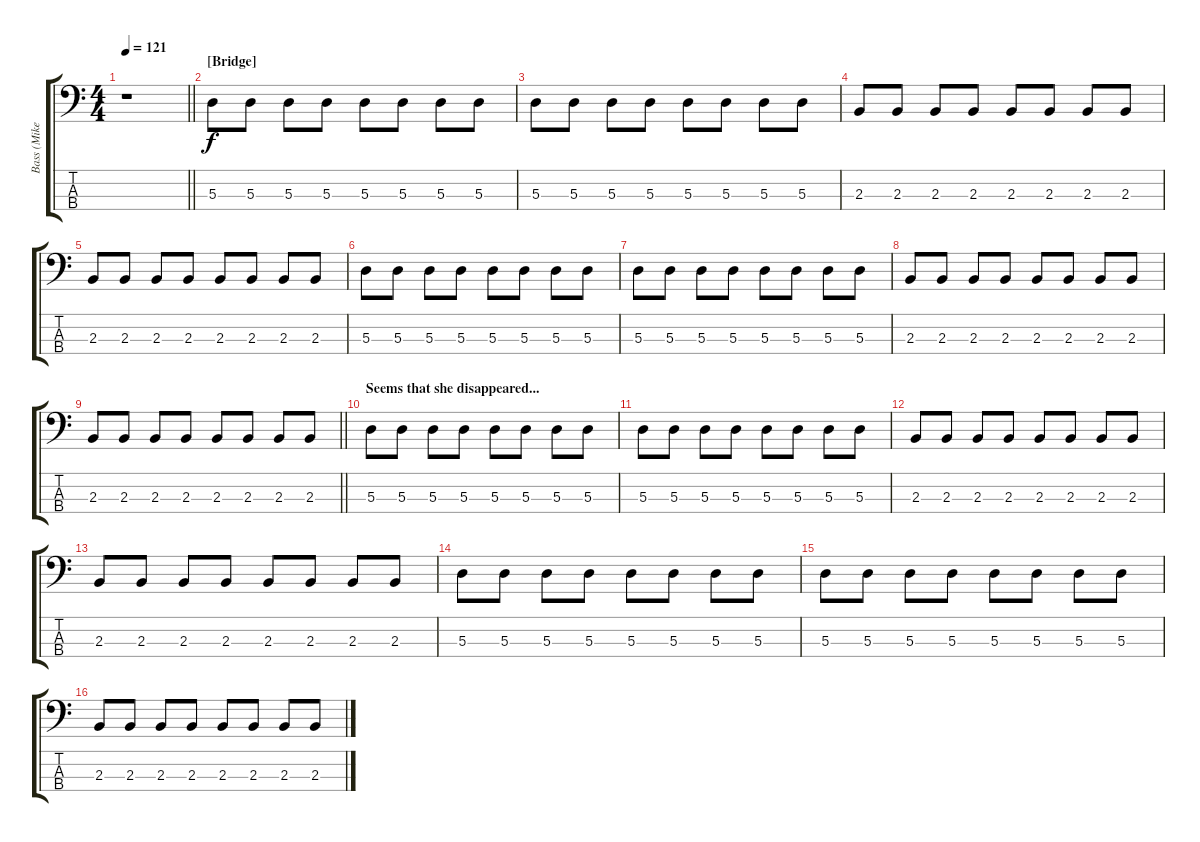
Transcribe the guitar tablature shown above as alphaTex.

\track ("Bass (Mike Dirnt)" "Bass (Mike") {instrument electricbassfinger}
\staff {score tabs}
\tuning (G2 D2 A1 D1) {hide}
\ts (4 4)
\tempo 121
\clef f4
\barLineRight lightlight
\ks c
r.1{dy f} |
\section ("" "[Bridge]")
5.3.8 5.3.8 5.3.8 5.3.8 5.3.8 5.3.8 5.3.8 5.3.8 |
5.3.8 5.3.8 5.3.8 5.3.8 5.3.8 5.3.8 5.3.8 5.3.8 |
2.3.8 2.3.8 2.3.8 2.3.8 2.3.8 2.3.8 2.3.8 2.3.8 |
2.3.8 2.3.8 2.3.8 2.3.8 2.3.8 2.3.8 2.3.8 2.3.8 |
5.3.8 5.3.8 5.3.8 5.3.8 5.3.8 5.3.8 5.3.8 5.3.8 |
5.3.8 5.3.8 5.3.8 5.3.8 5.3.8 5.3.8 5.3.8 5.3.8 |
2.3.8 2.3.8 2.3.8 2.3.8 2.3.8 2.3.8 2.3.8 2.3.8 |
\barLineRight lightlight
2.3.8 2.3.8 2.3.8 2.3.8 2.3.8 2.3.8 2.3.8 2.3.8 |
\section ("" "Seems that she disappeared...")
5.3.8 5.3.8 5.3.8 5.3.8 5.3.8 5.3.8 5.3.8 5.3.8 |
5.3.8 5.3.8 5.3.8 5.3.8 5.3.8 5.3.8 5.3.8 5.3.8 |
2.3.8 2.3.8 2.3.8 2.3.8 2.3.8 2.3.8 2.3.8 2.3.8 |
2.3.8 2.3.8 2.3.8 2.3.8 2.3.8 2.3.8 2.3.8 2.3.8 |
5.3.8 5.3.8 5.3.8 5.3.8 5.3.8 5.3.8 5.3.8 5.3.8 |
5.3.8 5.3.8 5.3.8 5.3.8 5.3.8 5.3.8 5.3.8 5.3.8 |
2.3.8 2.3.8 2.3.8 2.3.8 2.3.8 2.3.8 2.3.8 2.3.8
